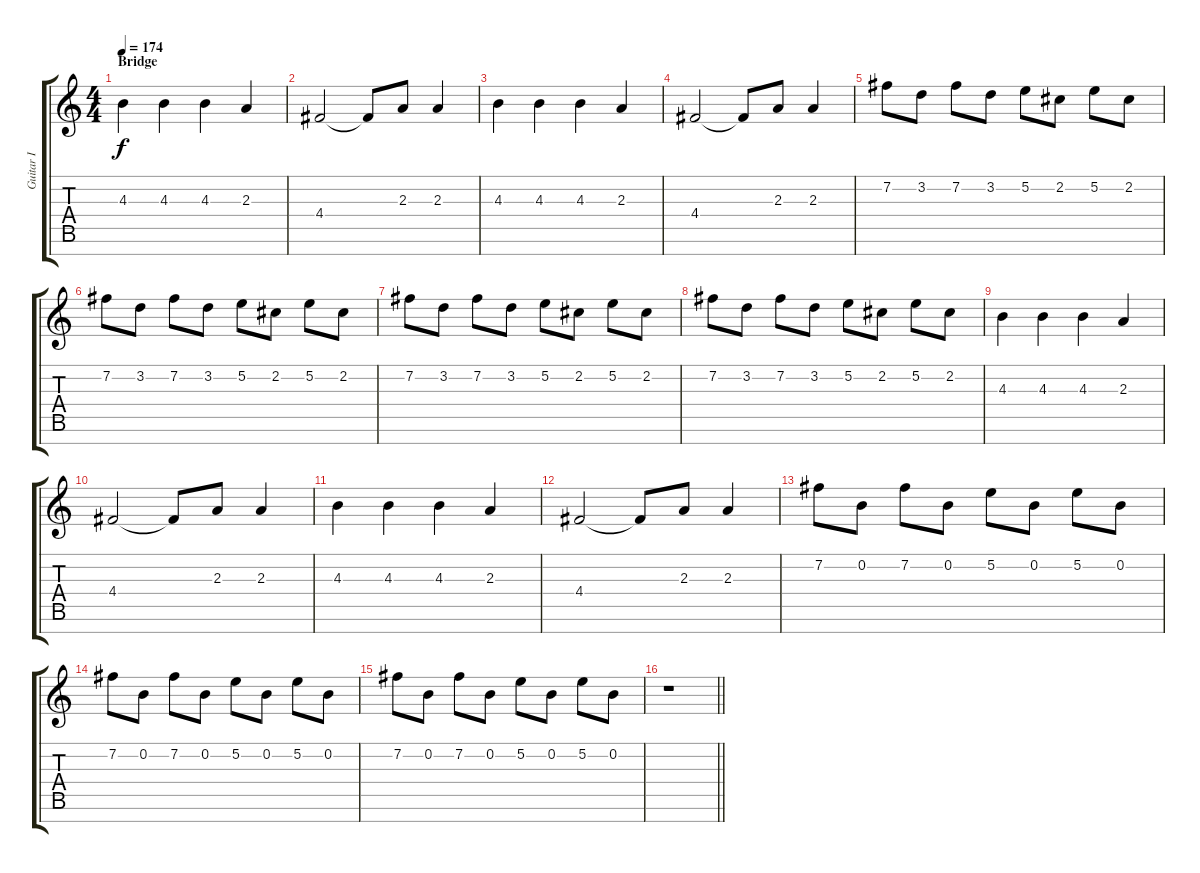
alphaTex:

\track ("Guitar I" "Guitar I") {instrument distortionguitar}
\staff {score tabs}
\tuning (E4 B3 G3 D3 A2 E2 B1) {hide}
\ts (4 4)
\section ("" "Bridge")
\tempo 174
\clef g2
\ks c
4.3.4{dy f volume 9} 4.3.4 4.3.4 2.3.4 |
4.4.2 4.4{t}.8 2.3.8 2.3.4 |
4.3.4 4.3.4 4.3.4 2.3.4 |
4.4.2 4.4{t}.8 2.3.8 2.3.4 |
7.2.8 3.2.8 7.2.8 3.2.8 5.2.8 2.2.8 5.2.8 2.2.8 |
7.2.8 3.2.8 7.2.8 3.2.8 5.2.8 2.2.8 5.2.8 2.2.8 |
7.2.8 3.2.8 7.2.8 3.2.8 5.2.8 2.2.8 5.2.8 2.2.8 |
7.2.8 3.2.8 7.2.8 3.2.8 5.2.8 2.2.8 5.2.8 2.2.8 |
4.3.4 4.3.4 4.3.4 2.3.4 |
4.4.2 4.4{t}.8 2.3.8 2.3.4 |
4.3.4 4.3.4 4.3.4 2.3.4 |
4.4.2 4.4{t}.8 2.3.8 2.3.4 |
7.2.8 0.2.8 7.2.8 0.2.8 5.2.8 0.2.8 5.2.8 0.2.8 |
7.2.8 0.2.8 7.2.8 0.2.8 5.2.8 0.2.8 5.2.8 0.2.8 |
7.2.8 0.2.8 7.2.8 0.2.8 5.2.8 0.2.8 5.2.8 0.2.8 |
\barLineRight lightlight
r.1
